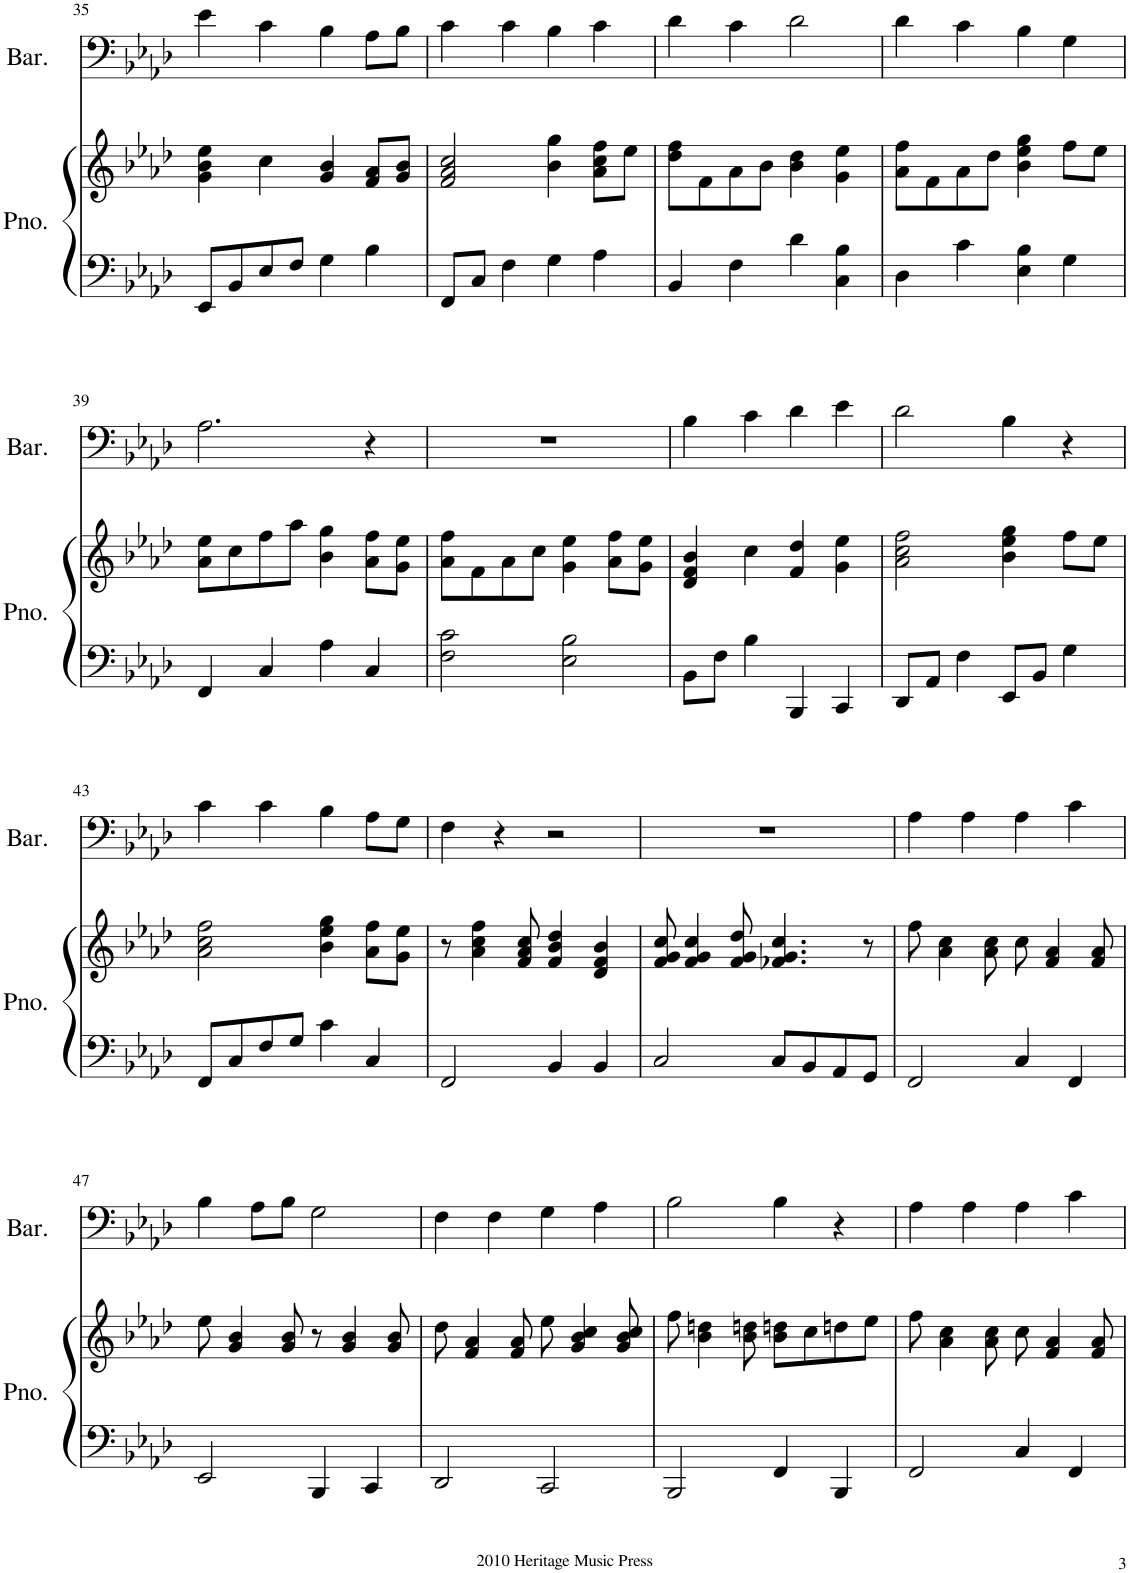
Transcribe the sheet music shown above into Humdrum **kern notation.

**kern	**kern	**kern
*part2	*part2	*part1
*staff3	*staff2	*staff1
*I"Piano	*	*I"Baritone
*I'Pno.	*	*I'Bar.
!!LO:PB:g=z
*clefF4	*clefG2	*clefF4
*k[b-e-a-d-]	*k[b-e-a-d-]	*k[b-e-a-d-]
*M4/4	*M4/4	*M4/4
=35	=35	=35
8EE-/L	4g\ 4b-\ 4ee-\	4e-\
8BB-/	.	.
8E-/	4cc\	4c\
8F/J	.	.
4G\	4g/ 4b-/	4B-\
4B-\	8f/ 8a-/L	8A-\L
.	8g/ 8b-/J	8B-\J
=36	=36	=36
8FF/L	2f/ 2a-/ 2cc/	4c\
8C/J	.	.
4F\	.	4c\
4G\	4b-\ 4gg\	4B-\
4A-\	8a-\ 8cc\ 8ff\L	4c\
.	8ee-\J	.
=37	=37	=37
4BB-/	8dd-\ 8ff\L	4d-\
.	8f\	.
4F\	8a-\	4c\
.	8b-\J	.
4d-\	4b-\ 4dd-\	2d-\
4C\ 4B-\	4g\ 4ee-\	.
=38	=38	=38
4D-\	8a-\ 8ff\L	4d-\
.	8f\	.
4c\	8a-\	4c\
.	8dd-\J	.
4E-\ 4B-\	4b-\ 4ee-\ 4gg\	4B-\
4G\	8ff\L	4G\
.	8ee-\J	.
!!LO:LB:g=z
=39	=39	=39
4FF/	8a-\ 8ee-\L	2.A-\
.	8cc\	.
4C/	8ff\	.
.	8aa-\J	.
4A-\	4b-\ 4gg\	.
4C/	8a-\ 8ff\L	4r
.	8g\ 8ee-\J	.
=40	=40	=40
2F\ 2c\	8a-\ 8ff\L	1r
.	8f\	.
.	8a-\	.
.	8cc\J	.
2E-\ 2B-\	4g\ 4ee-\	.
.	8a-\ 8ff\L	.
.	8g\ 8ee-\J	.
=41	=41	=41
8BB-\L	4d-/ 4f/ 4b-/	4B-\
8F\J	.	.
4B-\	4cc\	4c\
4BBB-/	4f/ 4dd-/	4d-\
4CC/	4g\ 4ee-\	4e-\
=42	=42	=42
8DD-/L	2a-\ 2cc\ 2ff\	2d-\
8AA-/J	.	.
4F\	.	.
8EE-/L	4b-\ 4ee-\ 4gg\	4B-\
8BB-/J	.	.
4G\	8ff\L	4r
.	8ee-\J	.
!!LO:LB:g=z
=43	=43	=43
8FF/L	2a-\ 2cc\ 2ff\	4c\
8C/	.	.
8F/	.	4c\
8G/J	.	.
4c\	4b-\ 4ee-\ 4gg\	4B-\
4C/	8a-\ 8ff\L	8A-\L
.	8g\ 8ee-\J	8G\J
=44	=44	=44
2FF/	8r	4F\
.	4a-\ 4cc\ 4ff\	.
.	.	4r
.	8f/ 8a-/ 8cc/	.
4BB-/	4f/ 4b-/ 4dd-/	2r
4BB-/	4d-/ 4f/ 4b-/	.
=45	=45	=45
2C/	8f/ 8g/ 8cc/	1r
.	4f/ 4g/ 4cc/	.
.	8f/ 8g/ 8dd-/	.
8C/L	4.f-X/ 4.g/ 4.cc/	.
8BB-/	.	.
8AA-/	.	.
8GG/J	8r	.
=46	=46	=46
2FF/	8ff\	4A-\
.	4a-\ 4cc\	.
.	.	4A-\
.	8a-\ 8cc\	.
4C/	8cc\	4A-\
.	4f/ 4a-/	.
4FF/	.	4c\
.	8f/ 8a-/	.
!!LO:LB:g=z
=47	=47	=47
2EE-/	8ee-\	4B-\
.	4g/ 4b-/	.
.	.	8A-\L
.	8g/ 8b-/	8B-\J
4BBB-/	8r	2G\
.	4g/ 4b-/	.
4CC/	.	.
.	8g/ 8b-/	.
=48	=48	=48
2DD-/	8dd-\	4F\
.	4f/ 4a-/	.
.	.	4F\
.	8f/ 8a-/	.
2CC/	8ee-\	4G\
.	4g/ 4b-/ 4cc/	.
.	.	4A-\
.	8g/ 8b-/ 8cc/	.
=49	=49	=49
2BBB-/	8ff\	2B-\
.	4b-\ 4ddn\	.
.	8b-\ 8ddn\	.
4FF/	8b-\ 8ddn\L	4B-\
.	8cc\	.
4BBB-/	8ddn\	4r
.	8ee-\J	.
=50	=50	=50
2FF/	8ff\	4A-\
.	4a-\ 4cc\	.
.	.	4A-\
.	8a-\ 8cc\	.
4C/	8cc\	4A-\
.	4f/ 4a-/	.
4FF/	.	4c\
.	8f/ 8a-/	.
=	=	=
*-	*-	*-
